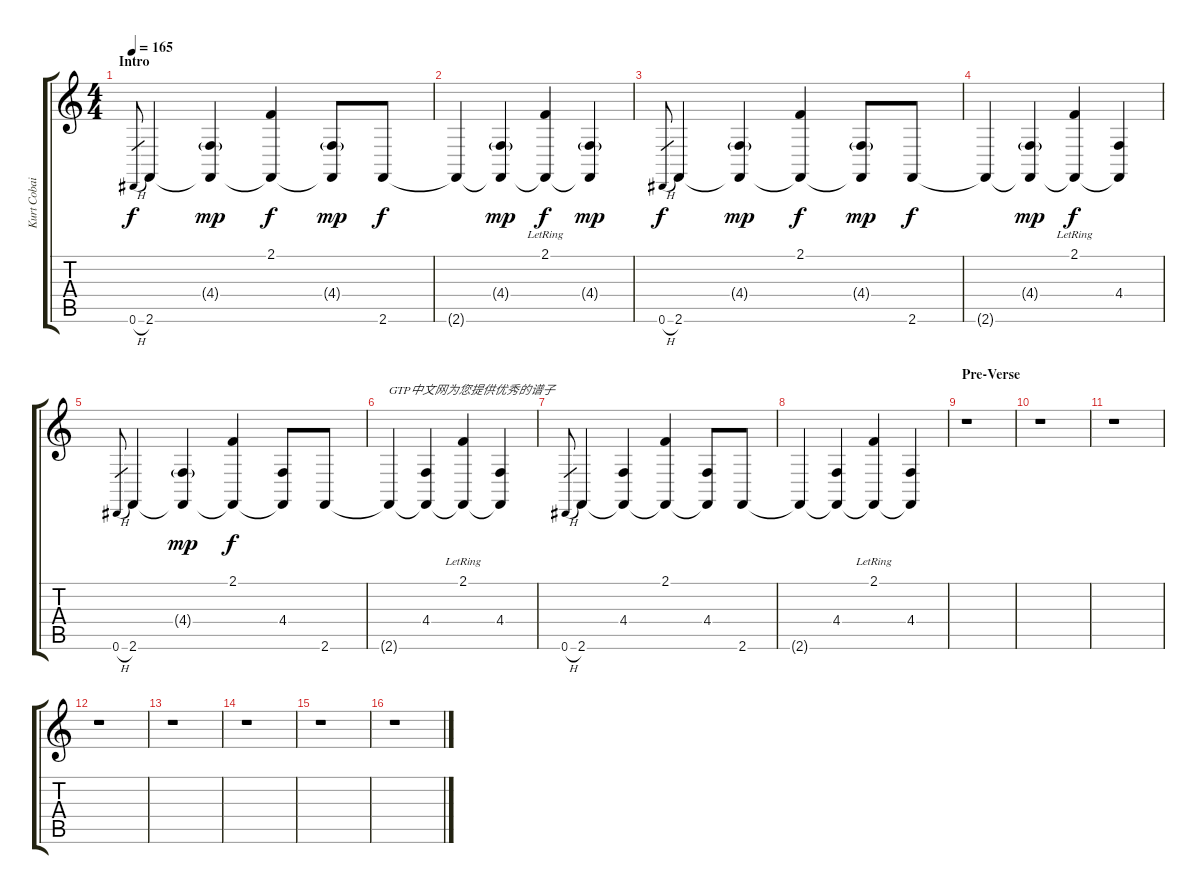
\track ("Kurt Cobain Effect" "Kurt Cobai") {instrument fx5brightness}
\staff {score tabs}
\tuning (Eb4 Bb3 Gb3 Db3 Ab2 Eb2) {hide}
\ts (4 4)
\section ("" "Intro")
\tempo 165
\clef g2
\ks c
0.6{h}.8{gr dy f instrument fx5brightness} 2.6.4 (4.4{g} 2.6{t}).4{dy mp} (2.1 2.6{t}).4{dy f} (4.4{g} 2.6{t}).8{dy mp} 2.6.8{dy f} |
2.6{t}.4 (4.4{g} 2.6{t}).4{dy mp} (2.1{lr} 2.6{t}).4{dy f} (4.4{g} 2.6{t}).4{dy mp} |
0.6{h}.8{gr dy f} 2.6.4 (4.4{g} 2.6{t}).4{dy mp} (2.1 2.6{t}).4{dy f} (4.4{g} 2.6{t}).8{dy mp} 2.6.8{dy f} |
2.6{t}.4 (4.4{g} 2.6{t}).4{dy mp} (2.1{lr} 2.6{t}).4{dy f} (4.4 2.6{t}).4 |
0.6{h}.8{gr} 2.6.4 (4.4{g} 2.6{t}).4{dy mp} (2.1 2.6{t}).4{dy f} (4.4 2.6{t}).8 2.6.8 |
2.6{t}.4{txt "GTP中文网为您提供优秀的谱子"} (4.4 2.6{t}).4 (2.1{lr} 2.6{t}).4 (4.4 2.6{t}).4 |
0.6{h}.8{gr} 2.6.4 (4.4 2.6{t}).4 (2.1 2.6{t}).4 (4.4 2.6{t}).8 2.6.8 |
2.6{t}.4 (4.4 2.6{t}).4 (2.1{lr} 2.6{t}).4 (4.4 2.6{t}).4 |
\section ("" "Pre-Verse")
r.1 |
r.1 |
r.1 |
r.1 |
r.1 |
r.1 |
r.1 |
r.1
